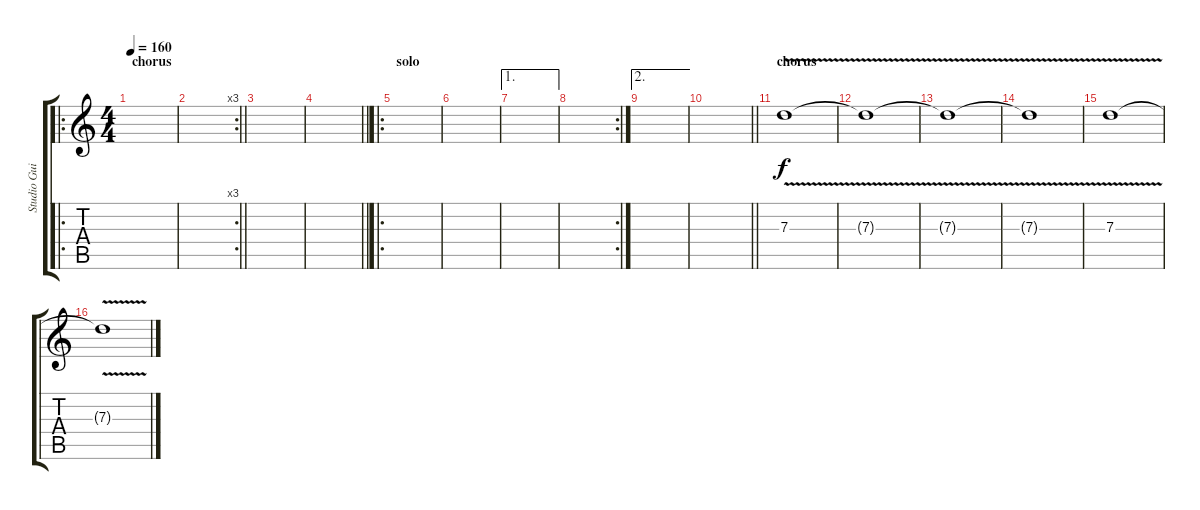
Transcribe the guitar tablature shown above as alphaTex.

\track ("Studio Guitar (Phillip)" "Studio Gui") {instrument distortionguitar}
\staff {score tabs}
\tuning (E4 B3 G3 D3 A2 E2) {hide}
\ro
\ts (4 4)
\section ("" "chorus")
\tempo 160
\clef g2
\ks c
|
\rc 3
\barLineRight lightlight
|
|
\barLineRight lightlight
|
\ro
\section ("" "solo")
|
|
\ae 1
|
\rc 2
|
\ae 2
|
\barLineRight lightlight
|
\section ("" "chorus")
7.3{v}.1 |
7.3{v t}.1 |
7.3{v t}.1 |
7.3{v t}.1 |
7.3{v}.1 |
7.3{v t}.1
